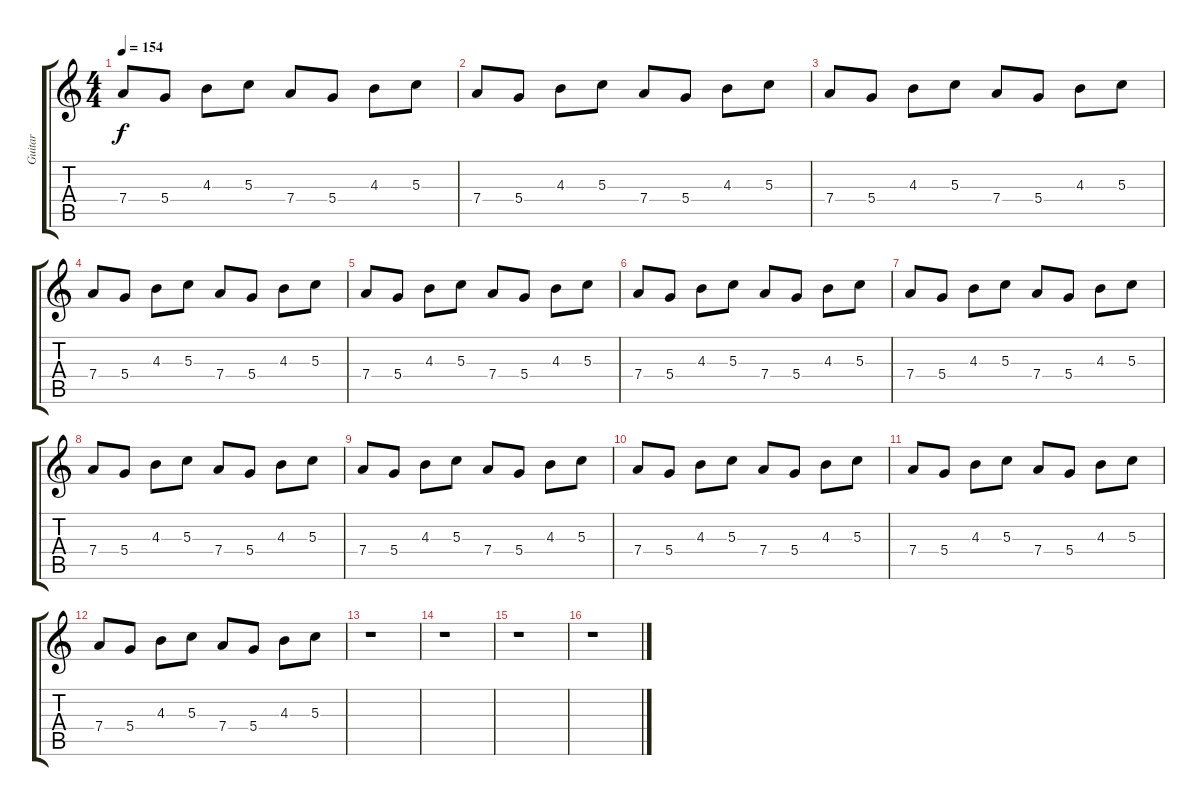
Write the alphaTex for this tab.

\track ("Guitar " "Guitar ") {instrument acousticguitarsteel}
\staff {score tabs}
\tuning (E4 B3 G3 D3 A2 E2) {hide}
\ts (4 4)
\tempo 154
\clef g2
\ks c
7.4.8{dy f instrument acousticguitarsteel} 5.4.8 4.3.8 5.3.8 7.4.8 5.4.8 4.3.8 5.3.8 |
7.4.8 5.4.8 4.3.8 5.3.8 7.4.8 5.4.8 4.3.8 5.3.8 |
7.4.8 5.4.8 4.3.8 5.3.8 7.4.8 5.4.8 4.3.8 5.3.8 |
7.4.8 5.4.8 4.3.8 5.3.8 7.4.8 5.4.8 4.3.8 5.3.8 |
7.4.8 5.4.8 4.3.8 5.3.8 7.4.8 5.4.8 4.3.8 5.3.8 |
7.4.8 5.4.8 4.3.8 5.3.8 7.4.8 5.4.8 4.3.8 5.3.8 |
7.4.8 5.4.8 4.3.8 5.3.8 7.4.8 5.4.8 4.3.8 5.3.8 |
7.4.8 5.4.8 4.3.8 5.3.8 7.4.8 5.4.8 4.3.8 5.3.8 |
7.4.8 5.4.8 4.3.8 5.3.8 7.4.8 5.4.8 4.3.8 5.3.8 |
7.4.8 5.4.8 4.3.8 5.3.8 7.4.8 5.4.8 4.3.8 5.3.8 |
7.4.8 5.4.8 4.3.8 5.3.8 7.4.8 5.4.8 4.3.8 5.3.8 |
7.4.8 5.4.8 4.3.8 5.3.8 7.4.8 5.4.8 4.3.8 5.3.8 |
r.1 |
r.1 |
r.1 |
r.1
